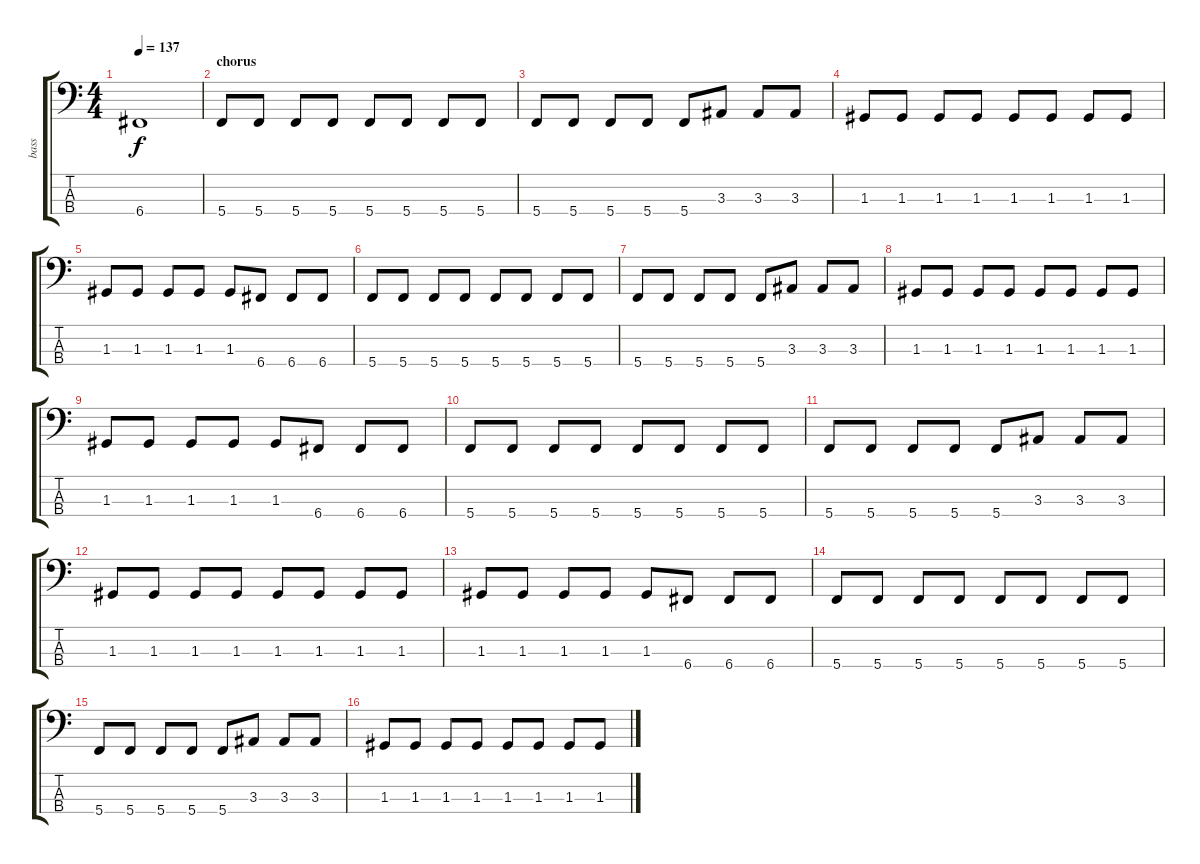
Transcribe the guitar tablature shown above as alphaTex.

\track ("bass" "bass") {instrument electricbasspick}
\staff {score tabs}
\tuning (F2 C2 G1 C1) {hide}
\ts (4 4)
\tempo 137
\clef f4
\ks c
6.4.1{dy f} |
\section ("" "chorus")
5.4.8 5.4.8 5.4.8 5.4.8 5.4.8 5.4.8 5.4.8 5.4.8 |
5.4.8 5.4.8 5.4.8 5.4.8 5.4.8 3.3.8 3.3.8 3.3.8 |
1.3.8 1.3.8 1.3.8 1.3.8 1.3.8 1.3.8 1.3.8 1.3.8 |
1.3.8 1.3.8 1.3.8 1.3.8 1.3.8 6.4.8 6.4.8 6.4.8 |
5.4.8 5.4.8 5.4.8 5.4.8 5.4.8 5.4.8 5.4.8 5.4.8 |
5.4.8 5.4.8 5.4.8 5.4.8 5.4.8 3.3.8 3.3.8 3.3.8 |
1.3.8 1.3.8 1.3.8 1.3.8 1.3.8 1.3.8 1.3.8 1.3.8 |
1.3.8 1.3.8 1.3.8 1.3.8 1.3.8 6.4.8 6.4.8 6.4.8 |
5.4.8 5.4.8 5.4.8 5.4.8 5.4.8 5.4.8 5.4.8 5.4.8 |
5.4.8 5.4.8 5.4.8 5.4.8 5.4.8 3.3.8 3.3.8 3.3.8 |
1.3.8 1.3.8 1.3.8 1.3.8 1.3.8 1.3.8 1.3.8 1.3.8 |
1.3.8 1.3.8 1.3.8 1.3.8 1.3.8 6.4.8 6.4.8 6.4.8 |
5.4.8 5.4.8 5.4.8 5.4.8 5.4.8 5.4.8 5.4.8 5.4.8 |
5.4.8 5.4.8 5.4.8 5.4.8 5.4.8 3.3.8 3.3.8 3.3.8 |
1.3.8 1.3.8 1.3.8 1.3.8 1.3.8 1.3.8 1.3.8 1.3.8
